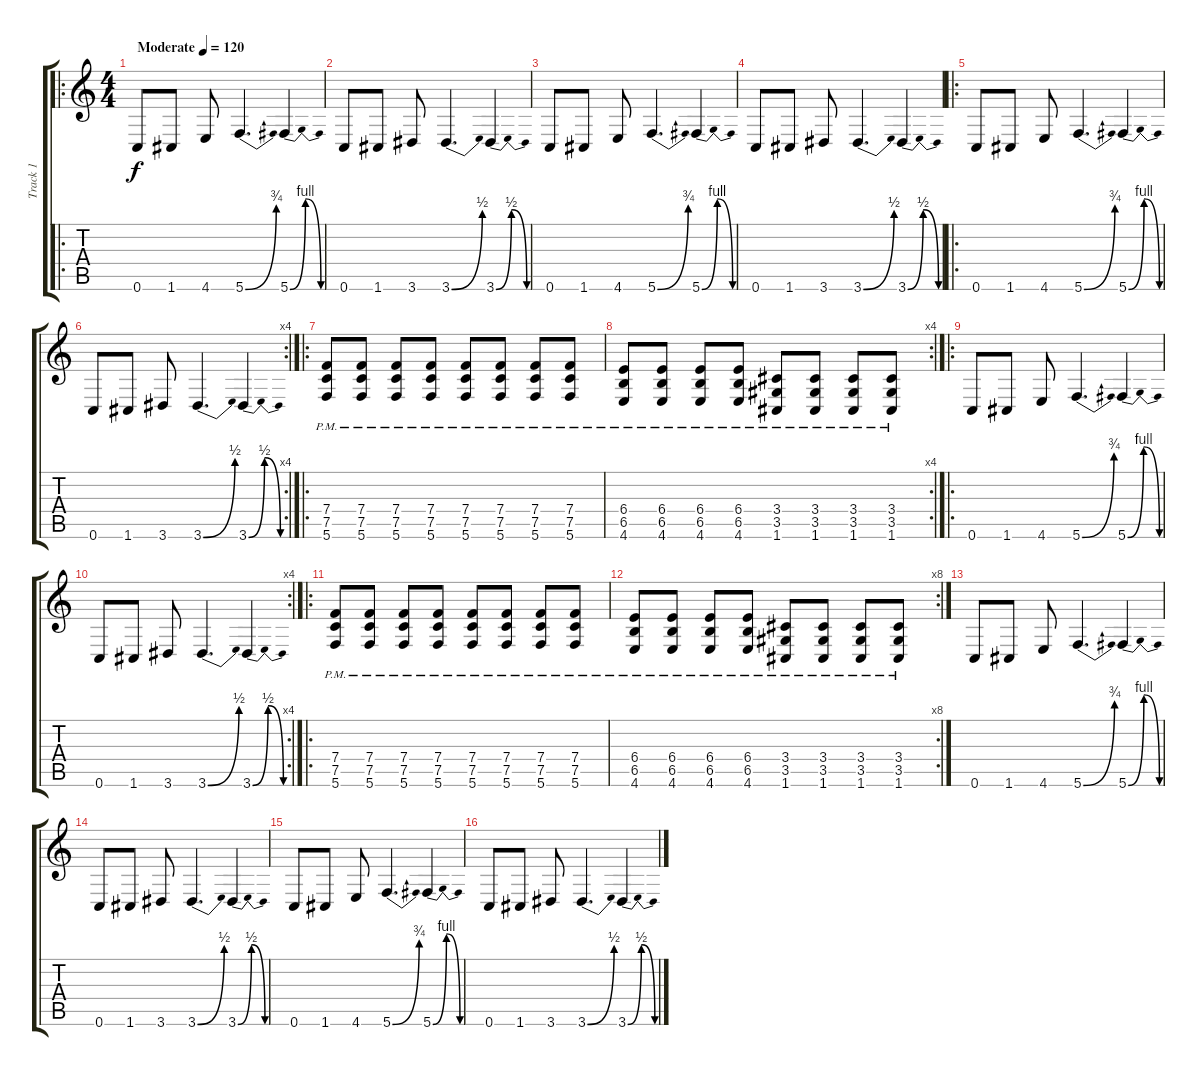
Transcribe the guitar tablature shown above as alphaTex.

\track ("Track 1" "Track 1") {instrument distortionguitar}
\staff {score tabs}
\tuning (C4 G3 Eb3 Bb2 F2 C2) {hide}
\ro
\ts (4 4)
\tempo (120 "Moderate")
\clef g2
\ks c
0.6.8{dy f instrument distortionguitar} 1.6.8 4.6.8 5.6{be (bend 0 0 60 3)}.4{d} 5.6{be (bendrelease 0 0 30 4 30 4 60 0)}.4 |
0.6.8 1.6.8 3.6.8 3.6{be (bend 0 0 60 2)}.4{d} 3.6{be (bendrelease 0 0 30 2 30 2 60 0)}.4 |
0.6.8 1.6.8 4.6.8 5.6{be (bend 0 0 60 3)}.4{d} 5.6{be (bendrelease 0 0 30 4 30 4 60 0)}.4 |
0.6.8 1.6.8 3.6.8 3.6{be (bend 0 0 60 2)}.4{d} 3.6{be (bendrelease 0 0 30 2 30 2 60 0)}.4 |
\ro
0.6.8 1.6.8 4.6.8 5.6{be (bend 0 0 60 3)}.4{d} 5.6{be (bendrelease 0 0 30 4 30 4 60 0)}.4 |
\rc 4
0.6.8 1.6.8 3.6.8 3.6{be (bend 0 0 60 2)}.4{d} 3.6{be (bendrelease 0 0 30 2 30 2 60 0)}.4 |
\ro
(7.4{pm} 7.5{pm} 5.6{pm}).8 (7.4{pm} 7.5{pm} 5.6{pm}).8 (7.4{pm} 7.5{pm} 5.6{pm}).8 (7.4{pm} 7.5{pm} 5.6{pm}).8 (7.4{pm} 7.5{pm} 5.6{pm}).8 (7.4{pm} 7.5{pm} 5.6{pm}).8 (7.4{pm} 7.5{pm} 5.6{pm}).8 (7.4{pm} 7.5{pm} 5.6{pm}).8 |
\rc 4
(6.4{pm} 6.5{pm} 4.6{pm}).8 (6.4{pm} 6.5{pm} 4.6{pm}).8 (6.4{pm} 6.5{pm} 4.6{pm}).8 (6.4{pm} 6.5{pm} 4.6{pm}).8 (3.4{pm} 3.5{pm} 1.6{pm}).8 (3.4{pm} 3.5{pm} 1.6{pm}).8 (3.4{pm} 3.5{pm} 1.6{pm}).8 (3.4{pm} 3.5{pm} 1.6{pm}).8 |
\ro
0.6.8 1.6.8 4.6.8 5.6{be (bend 0 0 60 3)}.4{d} 5.6{be (bendrelease 0 0 30 4 30 4 60 0)}.4 |
\rc 4
0.6.8 1.6.8 3.6.8 3.6{be (bend 0 0 60 2)}.4{d} 3.6{be (bendrelease 0 0 30 2 30 2 60 0)}.4 |
\ro
(7.4{pm} 7.5{pm} 5.6{pm}).8 (7.4{pm} 7.5{pm} 5.6{pm}).8 (7.4{pm} 7.5{pm} 5.6{pm}).8 (7.4{pm} 7.5{pm} 5.6{pm}).8 (7.4{pm} 7.5{pm} 5.6{pm}).8 (7.4{pm} 7.5{pm} 5.6{pm}).8 (7.4{pm} 7.5{pm} 5.6{pm}).8 (7.4{pm} 7.5{pm} 5.6{pm}).8 |
\rc 8
(6.4{pm} 6.5{pm} 4.6{pm}).8 (6.4{pm} 6.5{pm} 4.6{pm}).8 (6.4{pm} 6.5{pm} 4.6{pm}).8 (6.4{pm} 6.5{pm} 4.6{pm}).8 (3.4{pm} 3.5{pm} 1.6{pm}).8 (3.4{pm} 3.5{pm} 1.6{pm}).8 (3.4{pm} 3.5{pm} 1.6{pm}).8 (3.4{pm} 3.5{pm} 1.6{pm}).8 |
0.6.8 1.6.8 4.6.8 5.6{be (bend 0 0 60 3)}.4{d} 5.6{be (bendrelease 0 0 30 4 30 4 60 0)}.4 |
0.6.8 1.6.8 3.6.8 3.6{be (bend 0 0 60 2)}.4{d} 3.6{be (bendrelease 0 0 30 2 30 2 60 0)}.4 |
0.6.8 1.6.8 4.6.8 5.6{be (bend 0 0 60 3)}.4{d} 5.6{be (bendrelease 0 0 30 4 30 4 60 0)}.4 |
0.6.8 1.6.8 3.6.8 3.6{be (bend 0 0 60 2)}.4{d} 3.6{be (bendrelease 0 0 30 2 30 2 60 0)}.4
